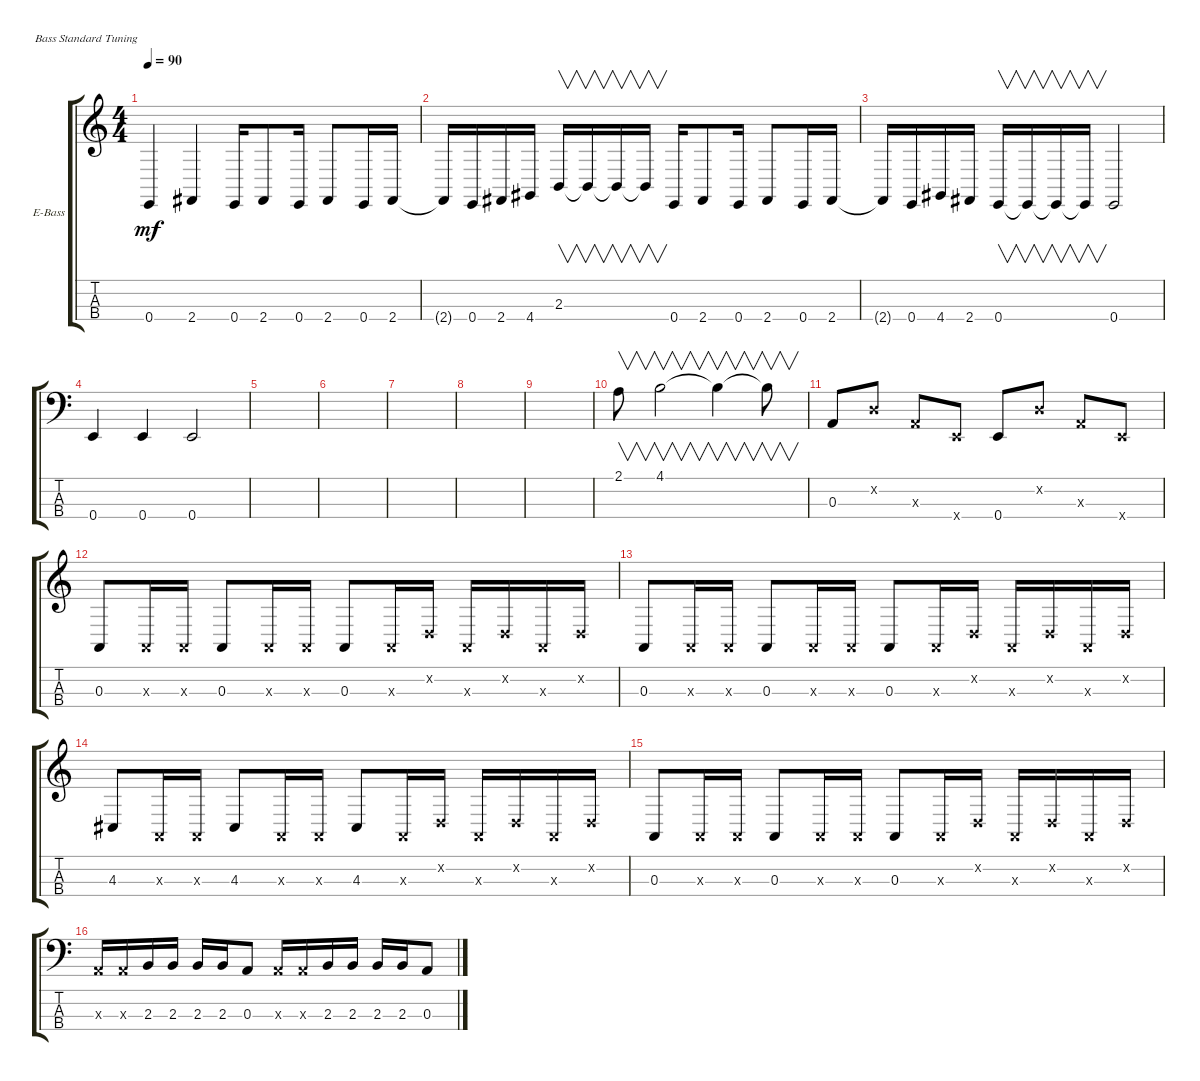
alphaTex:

\defaultSystemsLayout 4
\bracketExtendMode groupsimilarinstruments
\firstSystemTrackNameOrientation horizontal
\otherSystemsTrackNameOrientation horizontal
\track ("Electric Bass" "E-Bass") {instrument electricbassfinger}
\staff {score tabs}
\tuning (G2 D2 A1 E1)
\ts (4 4)
\tempo 90
\clef g2
\ks c
0.4.4{dy mf} 2.4.4 0.4.16 2.4.8 0.4.16 2.4.8 0.4.16 2.4.16 |
2.4{t}.16 0.4.16 2.4.16 4.4.16 2.3.16{v} 2.3{t}.16{v} 2.3{t}.16{v} 2.3{t}.16{v} 0.4.16 2.4.8 0.4.16 2.4.8 0.4.16 2.4.16 |
2.4{t}.16 0.4.16 4.4.16 2.4.16 0.4.16{v} 0.4{t}.16{v} 0.4{t}.16{v} 0.4{t}.16{v} 0.4.2 |
\clef f4
0.4.4 0.4.4 0.4.2 |
|
|
|
|
|
2.1.8{v} 4.1.2{v} 4.1{t}.4{v} 4.1{t}.8{v} |
0.3.8 0.2{x}.8 0.3{x}.8 0.4{x}.8 0.4.8 0.2{x}.8 0.3{x}.8 0.4{x}.8 |
\clef g2
0.3.8 0.3{x}.16 0.3{x}.16 0.3.8 0.3{x}.16 0.3{x}.16 0.3.8 0.3{x}.16 0.2{x}.16 0.3{x}.16 0.2{x}.16 0.3{x}.16 0.2{x}.16 |
0.3.8 0.3{x}.16 0.3{x}.16 0.3.8 0.3{x}.16 0.3{x}.16 0.3.8 0.3{x}.16 0.2{x}.16 0.3{x}.16 0.2{x}.16 0.3{x}.16 0.2{x}.16 |
4.3.8 0.3{x}.16 0.3{x}.16 4.3.8 0.3{x}.16 0.3{x}.16 4.3.8 0.3{x}.16 0.2{x}.16 0.3{x}.16 0.2{x}.16 0.3{x}.16 0.2{x}.16 |
0.3.8 0.3{x}.16 0.3{x}.16 0.3.8 0.3{x}.16 0.3{x}.16 0.3.8 0.3{x}.16 0.2{x}.16 0.3{x}.16 0.2{x}.16 0.3{x}.16 0.2{x}.16 |
\clef f4
0.3{x}.16 0.3{x}.16 2.3.16 2.3.16 2.3.16 2.3.16 0.3.8 0.3{x}.16 0.3{x}.16 2.3.16 2.3.16 2.3.16 2.3.16 0.3.8
